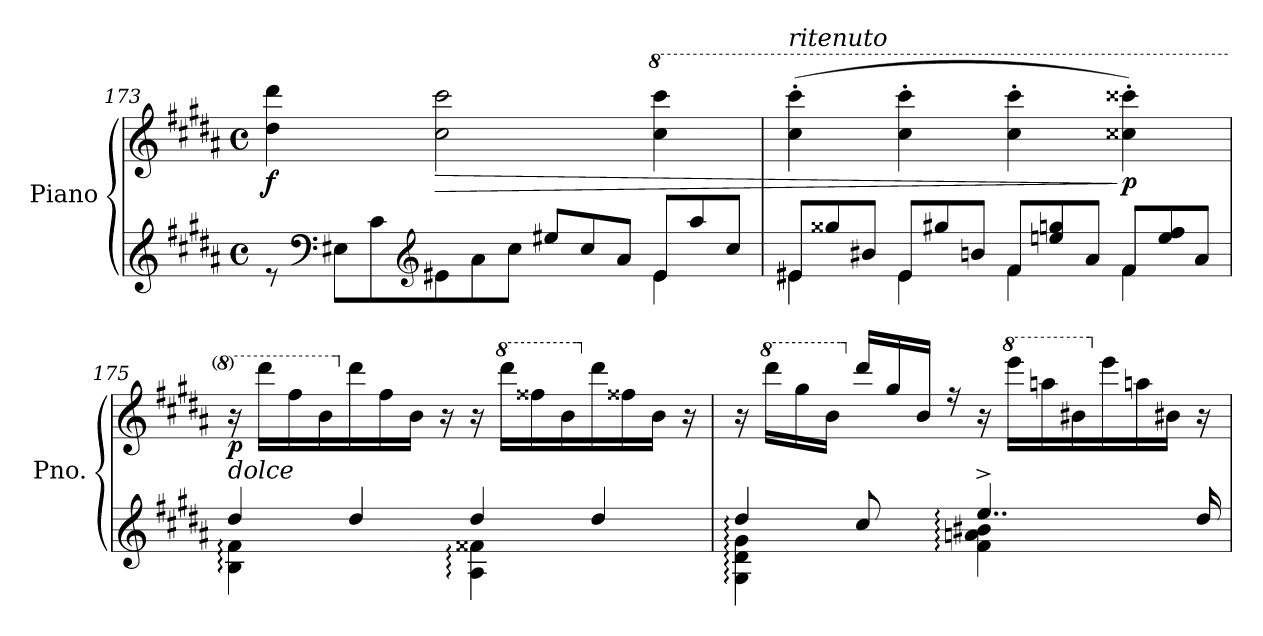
**kern	**kern	**dynam
*part1	*part1	*part1
*staff2	*staff1	*staff1/2
*I"Piano	*	*
*I'Pno.	*	*
*clefG2	*clefG2	*
*k[f#c#g#d#a#]	*k[f#c#g#d#a#]	*
*M4/4	*M4/4	*
*met(c)	*met(c)	*
*MM90	*MM90	*
*Xtuplet	*	*
=173	=173	=173
*^	*	*
!	!	!	!LO:DY:b
12re	2.ryy	4dd#\ 4ddd#\	f
*clefF4	*	*	*
12E#X\L	.	.	.
12c#\	.	.	.
*clefG2	*	*	*
!	!	!	!LO:HP:b
12e#X\	.	2cc#\ 2ccc#\	>
12a#\	.	.	.
12cc#\J	.	.	.
12ee#X/L	.	.	.
12cc#/	.	.	.
12a#/J	.	.	.
*	*	*8va	*
*	*	*MM80	*
12e#/L	4e#\	4ccc#\ 4cccc#\	.
12aa#/	.	.	.
12cc#/J	.	.	.
!!LO:LB:g=z
=174	=174	=174	=174
*	*	*MM90	*
!	!	!LO:TX:a:i:t=ritenuto	!
12e#X/L	4e#\	(>4ccc#\' 4cccc#\'	.
12gg##X/	.	.	.
12b#X/J	.	.	.
*	*	*MM80	*
12e#/L	4e#\	4ccc#\' 4cccc#\'	.
12gg#X/	.	.	.
12bn/J	.	.	.
*	*	*MM70	*
12f#/L	4f#\	4ccc#\' 4cccc#\'	.
12een/ 12ggn/	.	.	.
12a#/J	.	.	.
*	*	*MM60	*
!	!	!	!LO:DY:n=1:b
12f#/L	4f#\	4ccc##X\' 4cccc##X\')	] p
*	*	*MM50	*
12ee/ 12ff#/	.	.	.
*	*	*MM40	*
12a#/J	.	.	.
=175	=175	=175	=175
!	!	!LO:TX:b:i:t=dolce	!
!	!	!	!LO:DY:b
4dd#/	4B\: 4f#\:	16r	p
*	*	*MM100	*
.	.	16dddd#\LL	.
.	.	16fff#\	.
.	.	16bb\	.
*	*	*X8va	*
*	*	*MM110	*
4dd#/	4ryy	16ddd#\	.
.	.	16ff#\	.
.	.	16b\JJ	.
*	*	*MM60	*
.	.	16r	.
*	*	*MM110	*
4dd#/	4A#\: 4f##X\:	16r	.
*	*	*8va	*
.	.	16dddd#\LL	.
.	.	16fff##X\	.
.	.	16bb\	.
*	*	*X8va	*
4dd#/	4ryy	16ddd#\	.
.	.	16ff##X\	.
.	.	16b\JJ	.
*	*	*MM60	*
.	.	16r	.
*v	*v	*	*
!!LO:LB:g=z
=176	=176	=176
*	*MM100	*
*^	*^	*
*	*^	*	*	*
4dd#/	4G#\ 4d#\ 4g#\	4G#yy: 4d#yy: 4g#yy: 4dd#yy:	16r	4.ryy	.
*	*	*	*8va	*	*
.	.	.	16dddd#\LL	.	.
.	.	.	16ggg#\	.	.
.	.	.	16bb\JJ	.	.
*	*	*	*X8va	*	*
*	*	*	*MM80	*	*
8cc#/L	4ryy	4ryy	16ddd#/LL	.	.
.	.	.	16gg#/	.	.
*	*	*	*MM100	*	*
8ryy	.	.	16b/JJ	8b\J	.
.	.	.	16rff	.	.
*	*	*	*MM80	*	*
4..ee^/	4f#\: 4an\: 4b#X\:	4f#yy: 4ayy: 4b#yy: 4eeyy:	16r	2ryy	.
*	*	*	*8va	*	*
*	*	*	*MM100	*	*
.	.	.	16eeee\LL	.	.
.	.	.	16aaan\	.	.
.	.	.	16bb#X\	.	.
*	*	*	*X8va	*	*
.	4ryy	4ryy	16eee\	.	.
.	.	.	16aan\	.	.
*	*	*	*MM40	*	*
.	.	.	16b#X\JJ	.	.
16dd#/	.	.	16r	.	.
*v	*v	*v	*	*	*
*	*v	*v	*
=	=	=
*-	*-	*-
